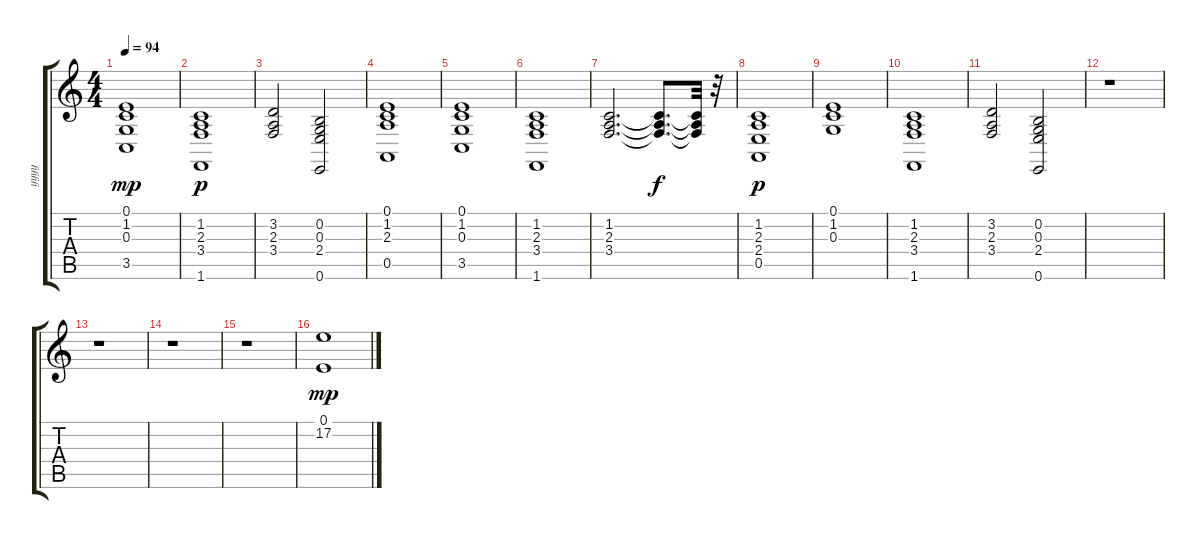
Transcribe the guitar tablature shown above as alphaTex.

\track ("уууу" "уууу") {instrument stringensemble1}
\staff {score tabs}
\tuning (E4 B3 G3 D3 A2 E2) {hide}
\ts (4 4)
\tempo 94
\clef g2
\ks c
(0.1 1.2 0.3 3.5).1{dy mp} |
(1.2 2.3 3.4 1.6).1{dy p} |
(3.2 2.3 3.4).2 (0.2 0.3 2.4 0.6).2 |
(0.1 1.2 2.3 0.5).1 |
(0.1 1.2 0.3 3.5).1 |
(1.2 2.3 3.4 1.6).1 |
(1.2 2.3 3.4).2{d} (1.2{t} 2.3{t} 3.4{t}).8{d dy f} (1.2{t} 2.3{t} 3.4{t}).32 r.32 |
(1.2 2.3 2.4 0.5).1{dy p} |
(0.1 1.2 0.3).1 |
(1.2 2.3 3.4 1.6).1 |
(3.2 2.3 3.4).2 (0.2 0.3 2.4 0.6).2 |
r.1 |
r.1 |
r.1 |
r.1 |
(0.1 17.2).1{dy mp}
